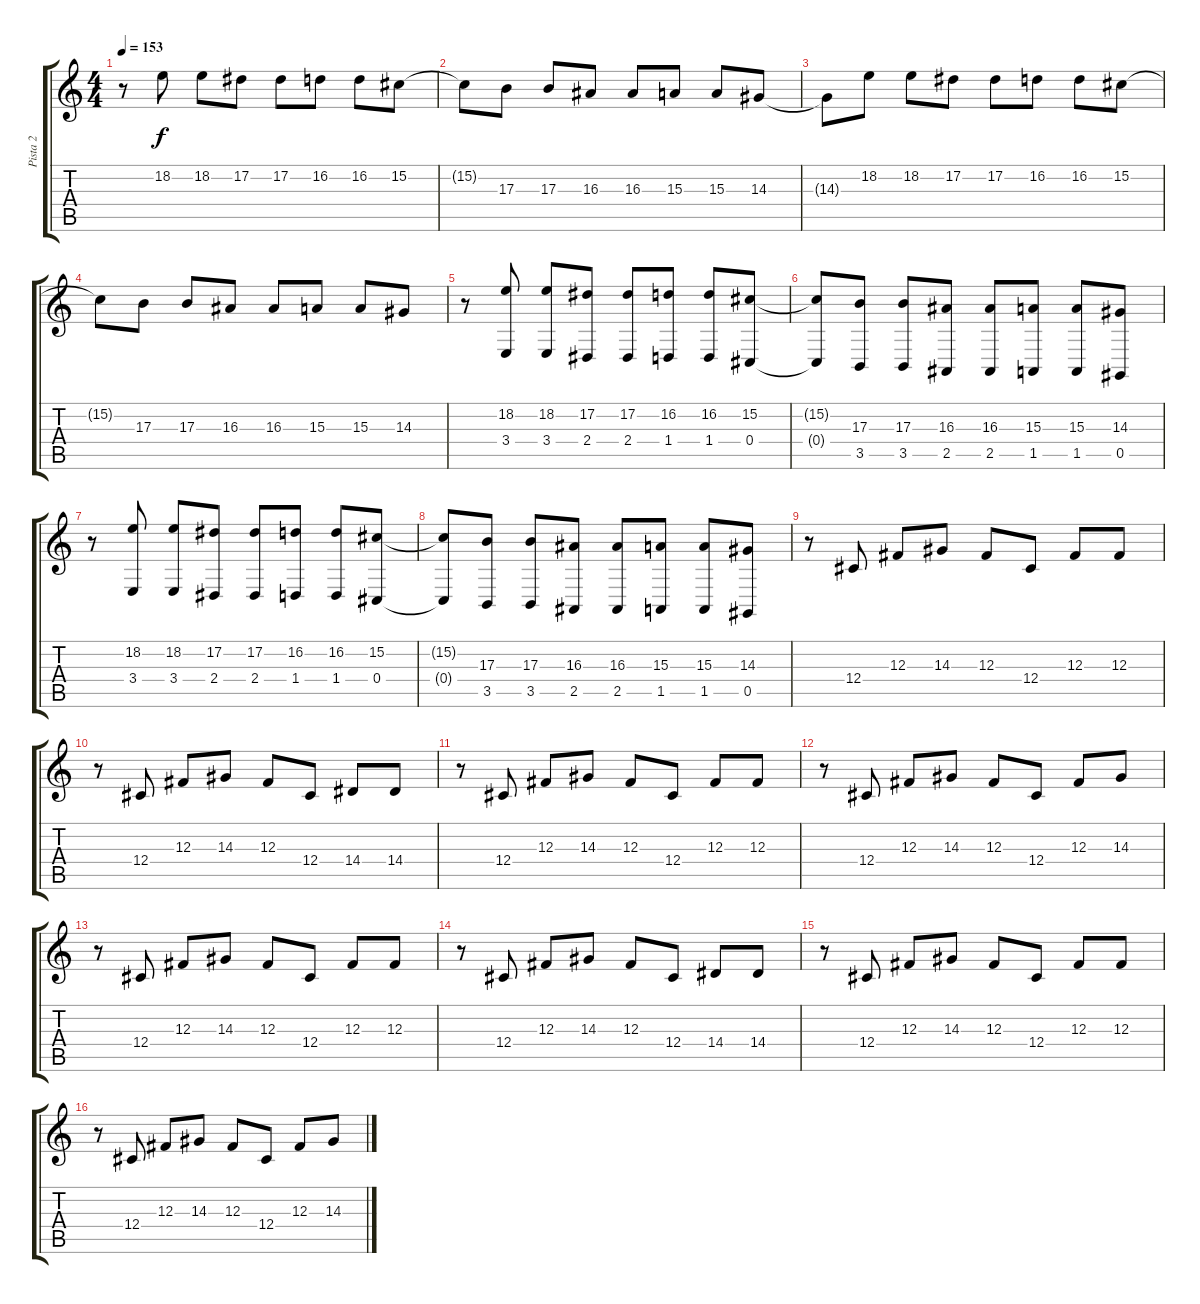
\track ("Pista 2" "Pista 2") {instrument lead2sawtooth}
\staff {score tabs}
\tuning (Eb4 Bb3 Gb3 Db3 Ab2 Eb2) {hide}
\ts (4 4)
\tempo 153
\clef g2
\ks c
r.8{dy f} 18.2.8 18.2.8 17.2.8 17.2.8 16.2.8 16.2.8 15.2.8 |
15.2{t}.8 17.3.8 17.3.8 16.3.8 16.3.8 15.3.8 15.3.8 14.3.8 |
14.3{t}.8 18.2.8 18.2.8 17.2.8 17.2.8 16.2.8 16.2.8 15.2.8 |
15.2{t}.8 17.3.8 17.3.8 16.3.8 16.3.8 15.3.8 15.3.8 14.3.8 |
r.8 (18.2 3.4).8 (18.2 3.4).8 (17.2 2.4).8 (17.2 2.4).8 (16.2 1.4).8 (16.2 1.4).8 (15.2 0.4).8 |
(15.2{t} 0.4{t}).8 (17.3 3.5).8 (17.3 3.5).8 (16.3 2.5).8 (16.3 2.5).8 (15.3 1.5).8 (15.3 1.5).8 (14.3 0.5).8 |
r.8 (18.2 3.4).8 (18.2 3.4).8 (17.2 2.4).8 (17.2 2.4).8 (16.2 1.4).8 (16.2 1.4).8 (15.2 0.4).8 |
(15.2{t} 0.4{t}).8 (17.3 3.5).8 (17.3 3.5).8 (16.3 2.5).8 (16.3 2.5).8 (15.3 1.5).8 (15.3 1.5).8 (14.3 0.5).8 |
r.8 12.4.8 12.3.8 14.3.8 12.3.8 12.4.8 12.3.8 12.3.8 |
r.8 12.4.8 12.3.8 14.3.8 12.3.8 12.4.8 14.4.8 14.4.8 |
r.8 12.4.8 12.3.8 14.3.8 12.3.8 12.4.8 12.3.8 12.3.8 |
r.8 12.4.8 12.3.8 14.3.8 12.3.8 12.4.8 12.3.8 14.3.8 |
r.8 12.4.8 12.3.8 14.3.8 12.3.8 12.4.8 12.3.8 12.3.8 |
r.8 12.4.8 12.3.8 14.3.8 12.3.8 12.4.8 14.4.8 14.4.8 |
r.8 12.4.8 12.3.8 14.3.8 12.3.8 12.4.8 12.3.8 12.3.8 |
r.8 12.4.8 12.3.8 14.3.8 12.3.8 12.4.8 12.3.8 14.3.8
